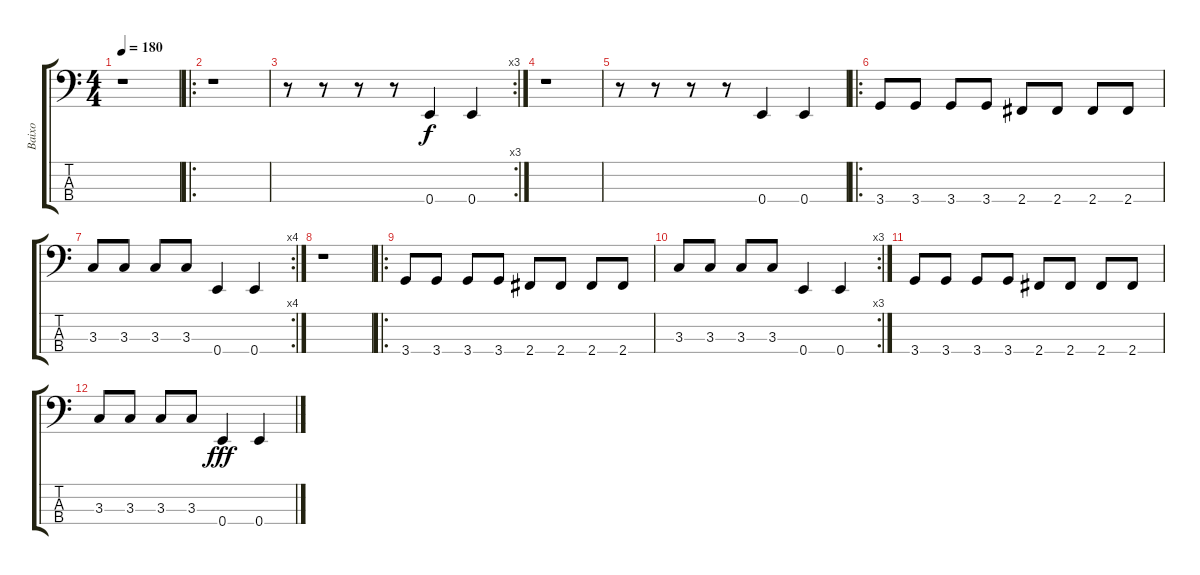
\track ("Baixo" "Baixo") {instrument electricbasspick}
\staff {score tabs}
\tuning (G2 D2 A1 E1) {hide}
\ts (4 4)
\tempo 180
\clef f4
\ks c
r.1{dy f instrument electricbasspick} |
\ro
r.1 |
\rc 3
r.8 r.8 r.8 r.8 0.4.4 0.4.4 |
r.1 |
r.8 r.8 r.8 r.8 0.4.4 0.4.4 |
\ro
3.4.8 3.4.8 3.4.8 3.4.8 2.4.8 2.4.8 2.4.8 2.4.8 |
\rc 4
3.3.8 3.3.8 3.3.8 3.3.8 0.4.4 0.4.4 |
r.1 |
\ro
3.4.8 3.4.8 3.4.8 3.4.8 2.4.8 2.4.8 2.4.8 2.4.8 |
\rc 3
3.3.8 3.3.8 3.3.8 3.3.8 0.4.4 0.4.4 |
3.4.8 3.4.8 3.4.8 3.4.8 2.4.8 2.4.8 2.4.8 2.4.8 |
3.3.8 3.3.8 3.3.8 3.3.8 0.4.4{dy fff instrument slapbass1} 0.4.4{instrument slapbass1}
